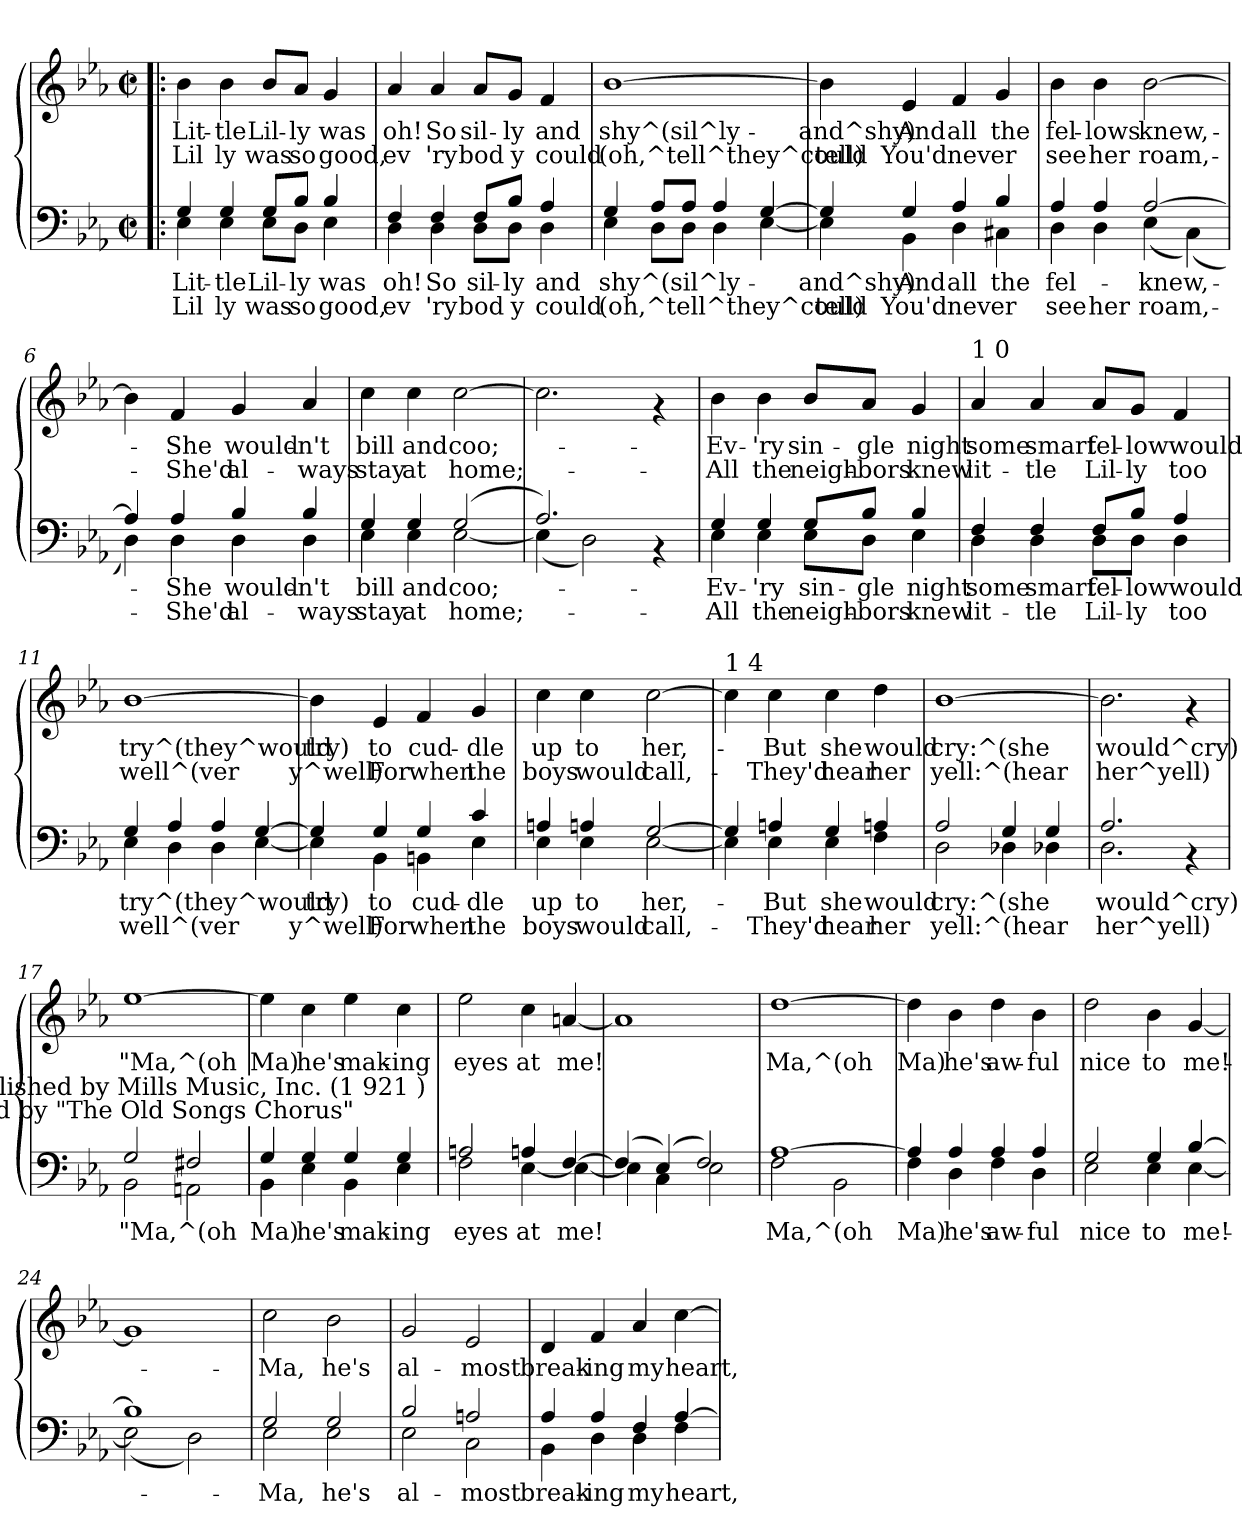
**kern	**text	**text	**kern	**text	**text
*part2	*part2	*part2	*part1	*part1	*part1
*staff2	*staff2	*staff2	*staff1	*staff1	*staff1
*clefF4	*	*	*clefG2	*	*
*k[b-e-a-]	*	*	*k[b-e-a-]	*	*
*E-:	*	*	*E-:	*	*
*M2/2	*	*	*M2/2	*	*
*met(c|)	*	*	*met(c|)	*	*
=1!|:	=1!|:	=1!|:	=1!|:	=1!|:	=1!|:
*^	*	*	*	*	*
!	!	!LO:LY:a	!LO:LY:a	!	!LO:LY:b	!LO:LY:b
4G/	4E-\	Lit-	Lil	4b-\	Lit-	Lil
!	!	!LO:LY:a	!LO:LY:a	!	!LO:LY:b	!LO:LY:b
4G/	4E-\	-tle	ly	4b-\	-tle	ly
!	!	!LO:LY:a	!LO:LY:a	!	!LO:LY:b	!LO:LY:b
8G/L	8E-\L	Lil-	was	8b-/L	Lil-	was
!	!	!LO:LY:a	!LO:LY:a	!	!LO:LY:b	!LO:LY:b
8B-/J	8D\J	-ly	so	8a-/J	-ly	so
!	!	!LO:LY:a	!LO:LY:a	!	!LO:LY:b	!LO:LY:b
4B-/	4E-\	was	good,	4g/	was	good,
=2	=2	=2	=2	=2	=2	=2
!	!	!LO:LY:a	!LO:LY:a	!	!LO:LY:b	!LO:LY:b
4F/	4D\	oh!	ev	4a-/	oh!	ev
!	!	!LO:LY:a	!LO:LY:a	!	!LO:LY:b	!LO:LY:b
4F/	4D\	So	'ry	4a-/	So	'ry
!	!	!LO:LY:a	!LO:LY:a	!	!LO:LY:b	!LO:LY:b
8F/L	8D\L	sil-	bod	8a-/L	sil-	bod
!	!	!LO:LY:a	!LO:LY:a	!	!LO:LY:b	!LO:LY:b
8B-/J	8D\J	-ly	y	8g/J	-ly	y
!	!	!LO:LY:a	!LO:LY:a	!	!LO:LY:b	!LO:LY:b
4A-/	4D\	and	could	4f/	and	could
=3	=3	=3	=3	=3	=3	=3
!	!	!LO:LY:a	!LO:LY:a	!	!LO:LY:b	!LO:LY:b
4G/	4E-\	shy^(sil^ly-	(oh,^tell^they^could	[>1b-	shy^(sil^ly-	(oh,^tell^they^could
8A-/L	8D\L	.	.	.	.	.
8A-/J	8D\J	.	.	.	.	.
4A-/	4D\	.	.	.	.	.
[>4G/	[<4E-\	.	.	.	.	.
=4	=4	=4	=4	=4	=4	=4
!	!	!LO:LY:a	!LO:LY:a	!	!LO:LY:b	!LO:LY:b
4G/]	4E-\]	-and^shy)	tell)	4b-\]	-and^shy)	tell)
!	!	!LO:LY:a	!LO:LY:a	!	!LO:LY:b	!LO:LY:b
4G/	4BB-\	And	You'd	4e-/	And	You'd
!	!	!LO:LY:a	!LO:LY:a	!	!LO:LY:b	!LO:LY:b
4A-/	4D\	all	nev	4f/	all	nev
!	!	!LO:LY:a	!LO:LY:a	!	!LO:LY:b	!LO:LY:b
4B-/	4C#X\	the	er	4g/	the	er
!!LO:LB:g=z
=5	=5	=5	=5	=5	=5	=5
!	!	!LO:LY:a	!LO:LY:a	!	!LO:LY:b	!LO:LY:b
4A-/	4D\	fel-	see	4b-\	fel-	see
!	!	!LO:LY:a	!LO:LY:a	!	!LO:LY:b	!LO:LY:b
4D\	4A-/	.	her	4b-\	-lows	her
!	!	!LO:LY:a	!LO:LY:a	!	!LO:LY:b	!LO:LY:b
[>2A-/	(<4E-\	-knew,-	roam,-	[>2b-\	knew,-	roam,-
.	(<4C\)	.	.	.	.	.
=6	=6	=6	=6	=6	=6	=6
4A-/]	4D\)	.	.	4b-\]	.	.
!	!	!LO:LY:a	!LO:LY:a	!	!LO:LY:b	!LO:LY:b
4A-/	4D\	-She	-She'd	4f/	-She	-She'd
!	!	!LO:LY:a	!LO:LY:a	!	!LO:LY:b	!LO:LY:b
4B-/	4D\	would-	al-	4g/	would-	al-
!	!	!LO:LY:a	!LO:LY:a	!	!LO:LY:b	!LO:LY:b
4B-/	4D\	-n't	-ways	4a-/	-n't	-ways
=7	=7	=7	=7	=7	=7	=7
!	!	!LO:LY:a	!LO:LY:a	!	!LO:LY:b	!LO:LY:b
4G/	4E-\	bill	stay	4cc\	bill	stay
!	!	!LO:LY:a	!LO:LY:a	!	!LO:LY:b	!LO:LY:b
4G/	4E-\	and	at	4cc\	and	at
!	!	!LO:LY:a	!LO:LY:a	!	!LO:LY:b	!LO:LY:b
(>2G/	[<2E-\	coo;-	home;-	[>2cc\	coo;-	home;-
=8	=8	=8	=8	=8	=8	=8
2.A-/)	(<4E-\]	.	.	2.cc\]	.	.
.	2D\)	.	.	.	.	.
4ryy	4rAA	.	.	4rf	.	.
=9	=9	=9	=9	=9	=9	=9
!	!	!LO:LY:a	!LO:LY:a	!	!LO:LY:b	!LO:LY:b
4G/	4E-\	-Ev-	-All	4b-\	-Ev-	-All
!	!	!LO:LY:a	!LO:LY:a	!	!LO:LY:b	!LO:LY:b
4G/	4E-\	-'ry	the	4b-\	-'ry	the
!	!	!LO:LY:a	!LO:LY:a	!	!LO:LY:b	!LO:LY:b
8G/L	8E-\L	sin-	neigh-	8b-/L	sin-	neigh-
!	!	!LO:LY:a	!LO:LY:a	!	!LO:LY:b	!LO:LY:b
8B-/J	8D\J	-gle	-bors	8a-/J	-gle	-bors
!	!	!LO:LY:a	!LO:LY:a	!	!LO:LY:b	!LO:LY:b
4B-/	4E-\	night	knew	4g/	night	knew
!!LO:LB:g=z
=10	=10	=10	=10	=10	=10	=10
!	!	!	!	!LO:TX:a:t=1 0	!	!
!	!	!LO:LY:a	!LO:LY:a	!	!LO:LY:b	!LO:LY:b
4F/	4D\	some	lit-	4a-/	some	lit-
!	!	!LO:LY:a	!LO:LY:a	!	!LO:LY:b	!LO:LY:b
4F/	4D\	smart	-tle	4a-/	smart	-tle
!	!	!LO:LY:a	!LO:LY:a	!	!LO:LY:b	!LO:LY:b
8F/L	8D\L	fel-	Lil-	8a-/L	fel-	Lil-
!	!	!LO:LY:a	!LO:LY:a	!	!LO:LY:b	!LO:LY:b
8B-/J	8D\J	-low	-ly	8g/J	-low	-ly
!	!	!LO:LY:a	!LO:LY:a	!	!LO:LY:b	!LO:LY:b
4A-/	4D\	would	too	4f/	would	too
=11	=11	=11	=11	=11	=11	=11
!	!	!LO:LY:a	!LO:LY:a	!	!LO:LY:b	!LO:LY:b
4G/	4E-\	try^(they^would	well^(ver	[>1b-	try^(they^would	well^(ver
4A-/	4D\	.	.	.	.	.
4A-/	4D\	.	.	.	.	.
[>4G/	[<4E-\	.	.	.	.	.
=12	=12	=12	=12	=12	=12	=12
!	!	!LO:LY:a	!LO:LY:a	!	!LO:LY:b	!LO:LY:b
4G/]	4E-\]	try)	y^well)	4b-\]	try)	y^well)
!	!	!LO:LY:a	!LO:LY:a	!	!LO:LY:b	!LO:LY:b
4G/	4BB-\	to	For	4e-/	to	For
!	!	!LO:LY:a	!LO:LY:a	!	!LO:LY:b	!LO:LY:b
4G/	4BBn\	cud-	when	4f/	cud-	when
!	!	!LO:LY:a	!LO:LY:a	!	!LO:LY:b	!LO:LY:b
4c/	4E-\	-dle	the	4g/	-dle	the
=13	=13	=13	=13	=13	=13	=13
!	!	!LO:LY:a	!LO:LY:a	!	!LO:LY:b	!LO:LY:b
4An/	4E-\	up	boys	4cc\	up	boys
!	!	!LO:LY:a	!LO:LY:a	!	!LO:LY:b	!LO:LY:b
4An/	4E-\	to	would	4cc\	to	would
!	!	!LO:LY:a	!LO:LY:a	!	!LO:LY:b	!LO:LY:b
[<2G/	[<2E-\	her,-	call,-	[<2cc\	her,-	call,-
!!LO:LB:g=z
=14	=14	=14	=14	=14	=14	=14
!	!	!	!	!LO:TX:a:t=1 4	!	!
4G/]	4E-\]	.	.	4cc\]	.	.
!	!	!LO:LY:a	!LO:LY:a	!	!LO:LY:b	!LO:LY:b
4An/	4E-\	-But	-They'd	4cc\	-But	-They'd
!	!	!LO:LY:a	!LO:LY:a	!	!LO:LY:b	!LO:LY:b
4G/	4E-\	she	hear	4cc\	she	hear
!	!	!LO:LY:a	!LO:LY:a	!	!LO:LY:b	!LO:LY:b
4An/	4F\	would	her	4dd\	would	her
=15	=15	=15	=15	=15	=15	=15
!	!	!LO:LY:a	!LO:LY:a	!	!LO:LY:b	!LO:LY:b
2A-/	2D\	cry:^(she	yell:^(hear	[>1b-	cry:^(she	yell:^(hear
4G/	4D-X\	.	.	.	.	.
4G/	4D-X\	.	.	.	.	.
=16	=16	=16	=16	=16	=16	=16
!	!	!LO:LY:a	!LO:LY:a	!	!LO:LY:b	!LO:LY:b
2.A-/	2.D\	would^cry)	her^yell)	2.b-\]	would^cry)	her^yell)
4rAA	4ryy	.	.	4rf	.	.
=17	=17	=17	=17	=17	=17	=17
!LO:TX:a:cj:t=Originally published by Mills Music, Inc. (1 921 )\nArranged by "The Old Songs Chorus"	!	!	!	!	!	!
!	!	!LO:LY:a	!	!	!LO:LY:b	!
2G/	2BB-\	"Ma,^(oh	.	[>1ee-	"Ma,^(oh	.
2F#X/	2AAn\	.	.	.	.	.
=18	=18	=18	=18	=18	=18	=18
!	!	!LO:LY:a	!	!	!LO:LY:b	!
4G/	4BB-\	Ma)	.	4ee-\]	Ma)	.
!	!	!LO:LY:a	!	!	!LO:LY:b	!
4G/	4E-\	he's	.	4cc\	he's	.
!	!	!LO:LY:a	!	!	!LO:LY:b	!
4G/	4BB-\	mak-	.	4ee-\	mak-	.
!	!	!LO:LY:a	!	!	!LO:LY:b	!
4G/	4E-\	-ing	.	4cc\	-ing	.
=19	=19	=19	=19	=19	=19	=19
!	!	!LO:LY:a	!	!	!LO:LY:b	!
2An/	2F\	eyes	.	2ee-\	eyes	.
!	!	!LO:LY:a	!	!	!LO:LY:b	!
4An/	[<4E-\	at	.	4cc\	at	.
!	!	!LO:LY:a	!	!	!LO:LY:b	!
[>4F/	4E-\_	me!	.	[<4an/	me!	.
=20	=20	=20	=20	=20	=20	=20
(>4F/]	4E-\]	.	.	1a]	.	.
(>4E-/)	4C\	.	.	.	.	.
2F/)	2E-\	.	.	.	.	.
!!LO:PB:g=z
=21	=21	=21	=21	=21	=21	=21
!	!	!LO:LY:a	!	!	!LO:LY:b	!
[>1A-	2F\	Ma,^(oh	.	[>1dd	Ma,^(oh	.
.	2BB-\	.	.	.	.	.
=22	=22	=22	=22	=22	=22	=22
!	!	!LO:LY:a	!	!	!LO:LY:b	!
4A-/]	4F\	Ma)	.	4dd\]	Ma)	.
!	!	!LO:LY:a	!	!	!LO:LY:b	!
4A-/	4D\	he's	.	4b-\	he's	.
!	!	!LO:LY:a	!	!	!LO:LY:b	!
4A-/	4F\	aw-	.	4dd\	aw-	.
!	!	!LO:LY:a	!	!	!LO:LY:b	!
4A-/	4D\	-ful	.	4b-\	-ful	.
=23	=23	=23	=23	=23	=23	=23
!	!	!LO:LY:a	!	!	!LO:LY:b	!
2G/	2E-\	nice	.	2dd\	nice	.
!	!	!LO:LY:a	!	!	!LO:LY:b	!
4G/	4E-\	to	.	4b-\	to	.
!	!	!LO:LY:a	!	!	!LO:LY:b	!
[>4B-/	[<4E-\	me!-	.	[<4g/	me!-	.
=24	=24	=24	=24	=24	=24	=24
1B-]	(<2E-\]	.	.	1g]	.	.
.	2D\)	.	.	.	.	.
=25	=25	=25	=25	=25	=25	=25
!	!	!LO:LY:a	!	!	!LO:LY:b	!
2G/	2E-\	-Ma,	.	2cc\	-Ma,	.
!	!	!LO:LY:a	!	!	!LO:LY:b	!
2G/	2E-\	he's	.	2b-\	he's	.
=26	=26	=26	=26	=26	=26	=26
!	!	!LO:LY:a	!	!	!LO:LY:b	!
2B-/	2E-\	al-	.	2g/	al-	.
!	!	!LO:LY:a	!	!	!LO:LY:b	!
2An/	2C\	-most	.	2e-/	-most	.
=27	=27	=27	=27	=27	=27	=27
!	!	!LO:LY:a	!	!	!LO:LY:b	!
4A-/	4BB-\	break-	.	4d/	break-	.
!	!	!LO:LY:a	!	!	!LO:LY:b	!
4A-/	4D\	-ing	.	4f/	-ing	.
!	!	!LO:LY:a	!	!	!LO:LY:b	!
4F/	4D\	my	.	4a-/	my	.
!	!	!LO:LY:a	!	!	!LO:LY:b	!
[<4A-/	4F\	heart,-	.	[<4cc\	heart,-	.
*v	*v	*	*	*	*	*
=	=	=	=	=	=
*-	*-	*-	*-	*-	*-
